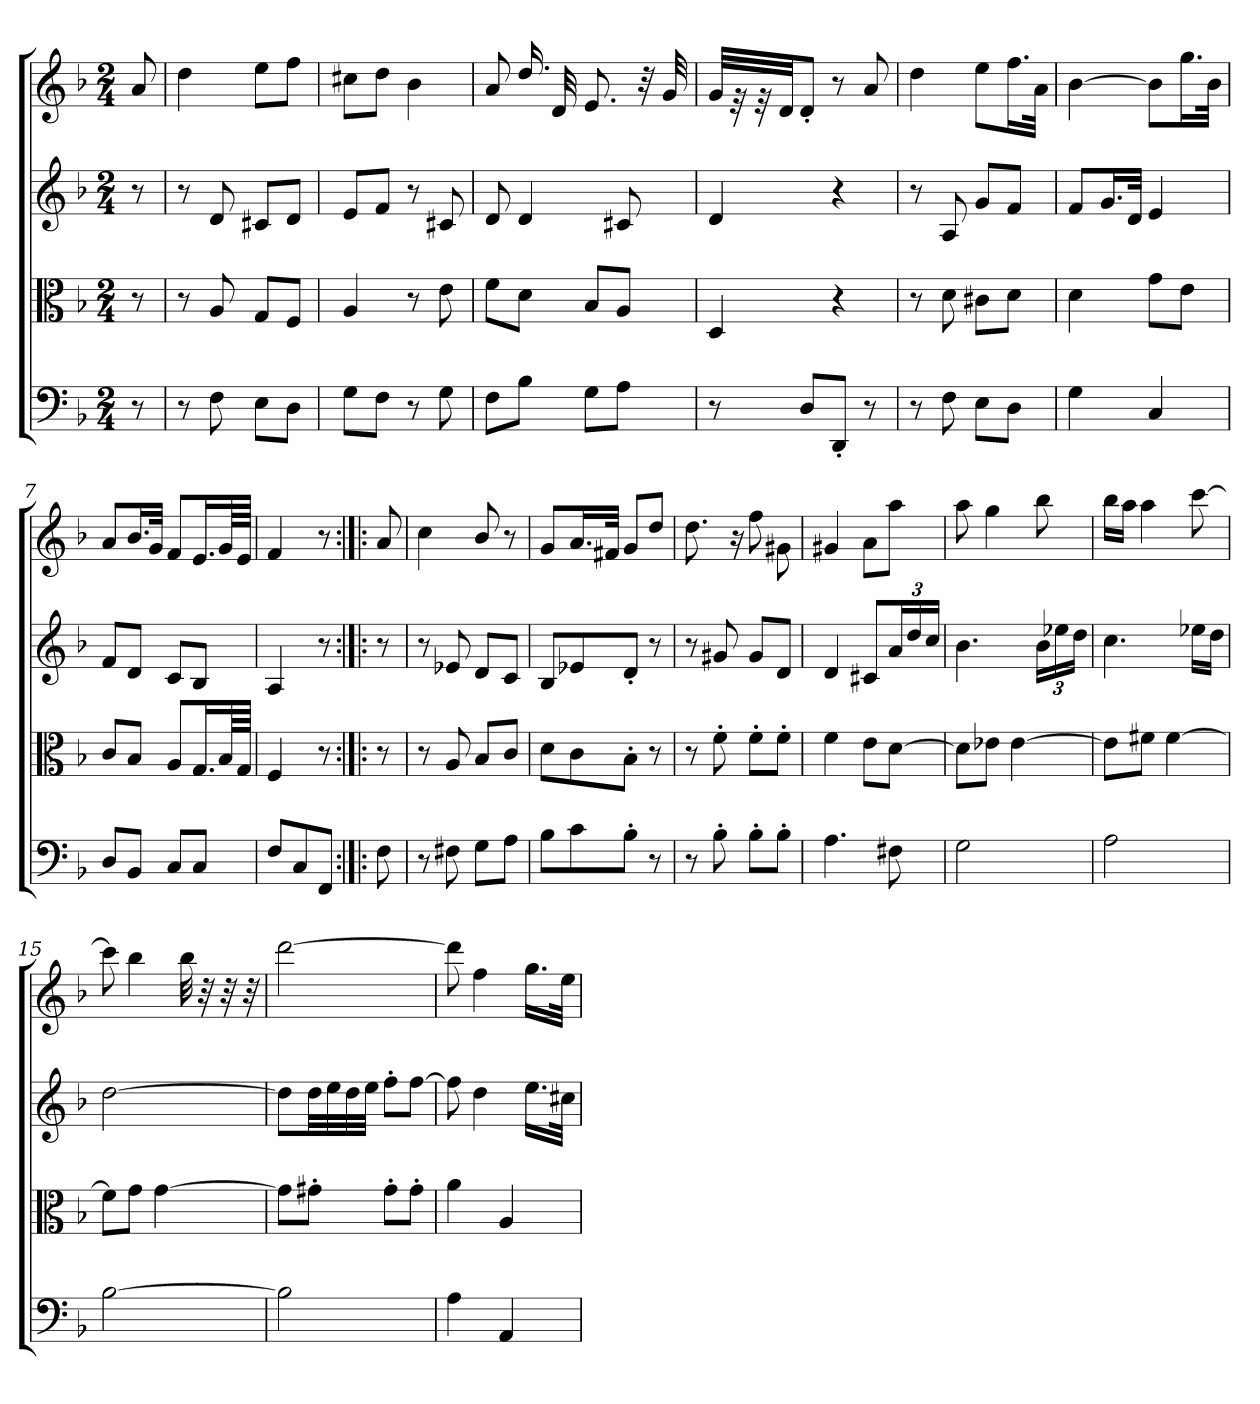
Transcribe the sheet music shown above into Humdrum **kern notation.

**kern	**kern	**kern	**kern
*part4	*part3	*part2	*part1
*staff4	*staff3	*staff2	*staff1
*clefF4	*clefC3	*clefG2	*clefG2
*k[b-]	*k[b-]	*k[b-]	*k[b-]
*d:	*d:	*d:	*d:
*M2/4	*M2/4	*M2/4	*M2/4
=	=	=	=
8r	8r	8r	8a/
=1	=1	=1	=1
8r	8r	8r	4dd\
8F\	8A/	8d/	.
8E\L	8G/L	8c#X/L	8ee\L
8D\J	8F/J	8d/J	8ff\J
=2	=2	=2	=2
8G\L	4A/	8e/L	8cc#X\L
8F\J	.	8f/J	8dd\J
8r	8r	8r	4b-\
8G\	8e\	8c#X/	.
=3	=3	=3	=3
8F\L	8f\L	8d/	8a/
8B-\J	8d\J	4d/	16.dd/
.	.	.	32d/
8G\L	8B-/L	.	8.e/
8A\J	8A/J	8c#X/	.
.	.	.	32r
.	.	.	32g/
=4	=4	=4	=4
8r	4D/	4d/	32g/LLL
.	.	.	32r
.	.	.	32r
.	.	.	32d/JJ
8D/L	.	.	8d'/J
8DD'/J	4r	4r	8r
8r	.	.	8a/
=5	=5	=5	=5
8r	8r	8r	4dd\
8F\	8d\	8A/	.
8E\L	8c#X\L	8g/L	8ee\L
8D\J	8d\J	8f/J	16.ff\L
.	.	.	32a\JJk
=6	=6	=6	=6
4G\	4d\	8f/L	[4b-\
.	.	16.g/L	.
.	.	32d/JJk	.
4C/	8g\L	4e/	8b-\L]
.	8e\J	.	16.gg\L
.	.	.	32b-\JJk
=7	=7	=7	=7
8D/L	8c/L	8f/L	8a/L
8BB-/J	8B-/J	8d/J	16.b-/L
.	.	.	32g/JJk
8C/L	8A/L	8c/L	8f/L
8C/J	16.G/L	8B-/J	16.e/L
.	64B-/LL	.	64g/LL
.	64G/JJJJ	.	64e/JJJJ
=8	=8	=8	=8
8F/L	4F/	4A/	4f/
8C/	.	.	.
8FF/J	8r	8r	8r
=:|!|:	=:|!|:	=:|!|:	=:|!|:
8F\	8r	8r	8a/
=9	=9	=9	=9
8r	8r	8r	4cc\
8F#X\	8A/	8e-X/	.
8G\L	8B-/L	8d/L	8b-/
8A\J	8c/J	8c/J	8r
=10	=10	=10	=10
8B-\L	8d\L	8B-/L	8g/L
8c\	8c\	8e-X/	16.a/L
.	.	.	32f#X/JJk
8B-'\J	8B-'\J	8d'/J	8g/L
8r	8r	8r	8dd/J
=11	=11	=11	=11
8r	8r	8r	8.dd\
8B-'\	8f'\	8g#X/	.
.	.	.	16r
8B-'\L	8f'\L	8g#/L	8ff\
8B-'\J	8f'\J	8d/J	8g#X\
=12	=12	=12	=12
4.A\	4f\	4d/	4g#X/
.	8e\L	8c#X/L	8a\L
8F#X\	[8d\J	24a/L	8aa\J
.	.	24dd/	.
.	.	24cc/JJ	.
=13	=13	=13	=13
2G\	8d\L]	4.b-\	8aa\
.	8e-X\J	.	4gg\
.	[4e-\	.	.
.	.	24b-\LL	8bb-\
.	.	24ee-X\	.
.	.	24dd\JJ	.
=14	=14	=14	=14
2A\	8e-\L]	4.cc\	16bb-\LL
.	.	.	16aa\JJ
.	8f#X\J	.	4aa\
.	[4f#\	.	.
.	.	16ee-X\LL	[8ccc\
.	.	16dd\JJ	.
=15	=15	=15	=15
[2B-\	8f#\L]	[2dd\	8ccc\]
.	8g\J	.	4bb-\
.	[4g\	.	.
.	.	.	32bb-\
.	.	.	32r
.	.	.	32r
.	.	.	32r
=16	=16	=16	=16
2B-\]	8g\L]	8dd\L]	[2ddd\
.	8g#X'\J	32dd\LL	.
.	.	32ee\	.
.	.	32dd\	.
.	.	32ee\JJJ	.
.	8g#'\L	8ff'\L	.
.	8g#'\J	[8ff\J	.
=17	=17	=17	=17
4A\	4a\	8ff\]	8ddd\]
.	.	4dd\	4ff\
4AA/	4A/	.	.
.	.	16.ee\LL	16.gg\LL
.	.	32cc#X\JJk	32ee\JJk
=	=	=	=
*-	*-	*-	*-
